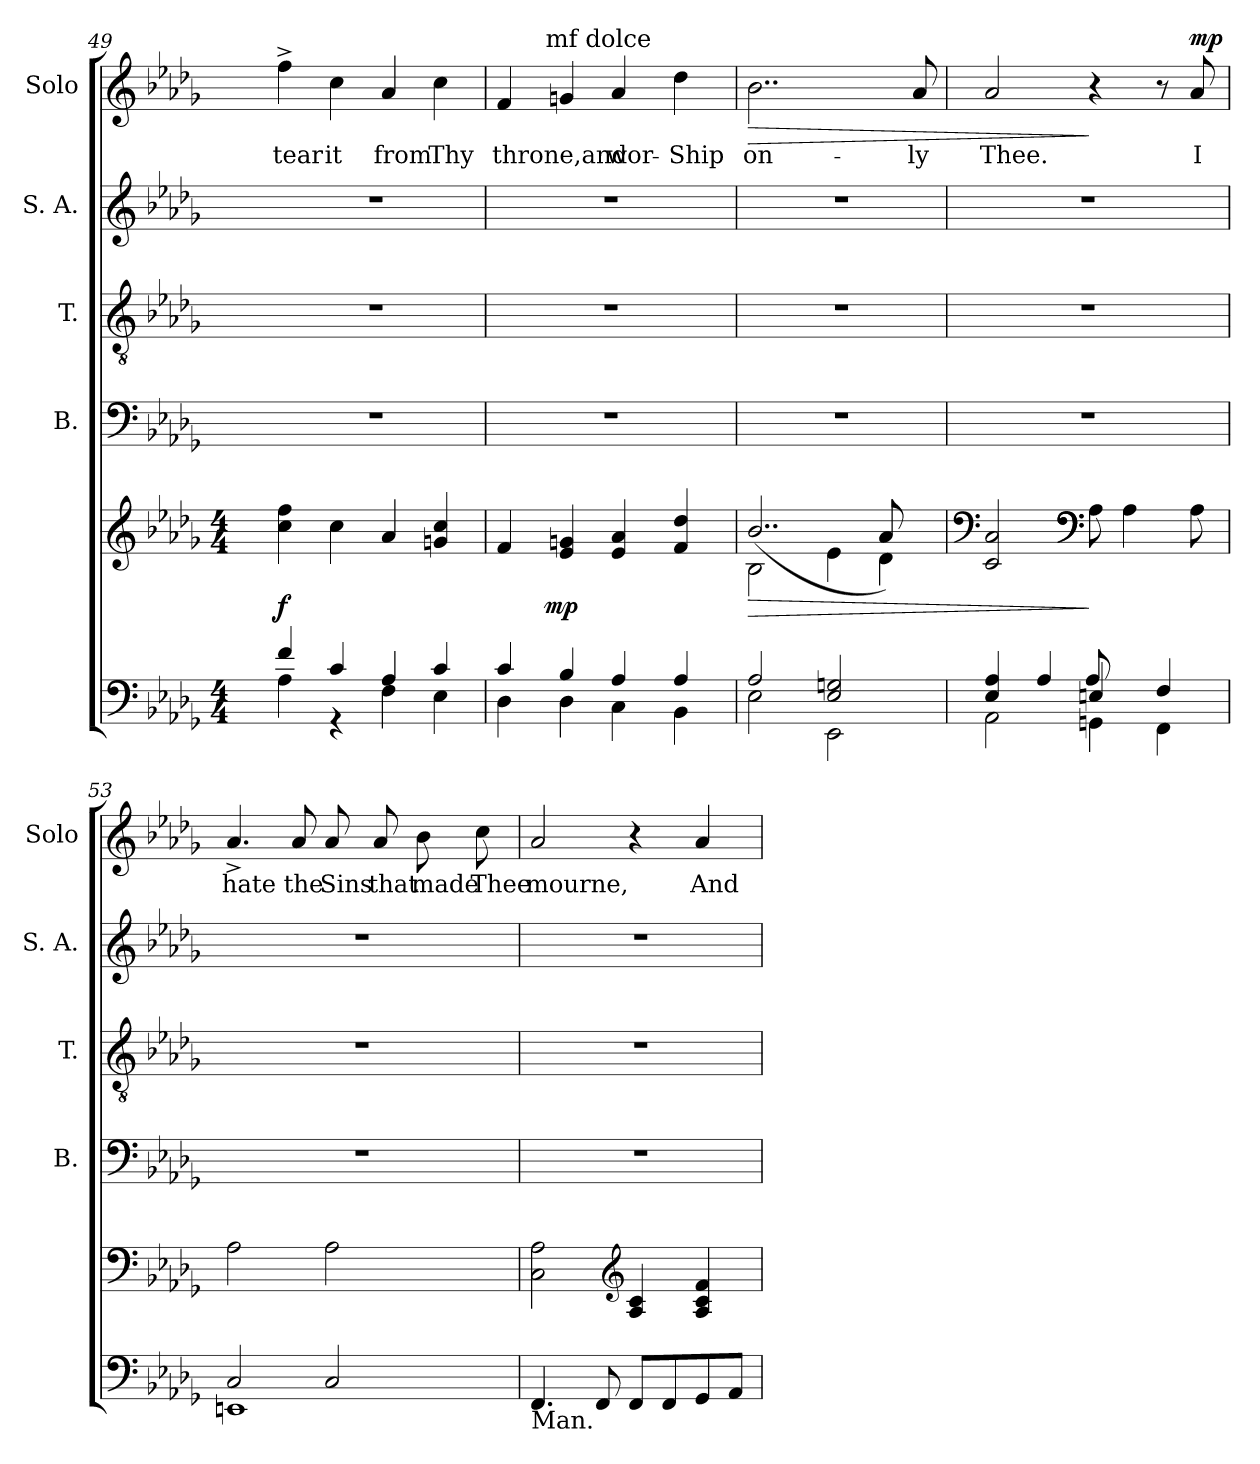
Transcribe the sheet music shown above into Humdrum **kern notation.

**kern	**kern	**dynam	**kern	**kern	**kern	**kern	**text	**dynam
*part6	*part5	*part5	*part4	*part3	*part2	*part1	*part1	*part1
*staff6	*staff5	*staff5	*staff4	*staff3	*staff2	*staff1	*staff1	*staff1
*	*	*	*I"B.	*I"T.	*I"S. A.	*I"Solo	*	*
*	*	*	*I'B.	*I'T.	*I'S. A.	*I'Solo	*	*
*clefF4	*clefG2	*	*clefF4	*clefGv2	*clefG2	*clefG2	*	*
*k[b-e-a-d-g-]	*k[b-e-a-d-g-]	*	*k[b-e-a-d-g-]	*k[b-e-a-d-g-]	*k[b-e-a-d-g-]	*k[b-e-a-d-g-]	*	*
*D-:	*D-:	*	*D-:	*D-:	*D-:	*D-:	*	*
*M4/4	*M4/4	*	*	*	*	*	*	*
=49	=49	=49	=49	=49	=49	=49	=49	=49
*^	*	*	*	*	*	*	*	*
!	!	!	!LO:DY:b	!	!	!	!	!LO:LY:b	!
4A-\	4f/	4cc\ 4ff\	f	1r	1r	1r	4ff^>\	tear	.
!	!	!	!	!	!	!	!	!LO:LY:b	!
4rGG	4c/	4cc\	.	.	.	.	4cc\	it	.
!	!	!	!	!	!	!	!	!LO:LY:b	!
4F\	4A-/	4a-/	.	.	.	.	4a-/	from	.
!	!	!	!	!	!	!	!	!LO:LY:b	!
4E-\	4c/	4gn/ 4cc/	.	.	.	.	4cc\	Thy	.
=50	=50	=50	=50	=50	=50	=50	=50	=50	=50
!	!	!	!	!	!	!	!	!LO:LY:b	!
*	*	*^	*	*	*	*	*^	*	*
4D-\	4c/	4f/	8..ryy	.	1r	1r	1r	4f/	8..ryy	throne,and	.
!	!	!	!	!	!	!	!	!	!LO:TX:a:t=mf dolce	!	!
!	!	!	!	!LO:DY:b	!	!	!	!	!	!	!
.	.	.	2ryy	mp	.	.	.	.	2ryy	.	.
4D-\	4B-/	4e-/ 4gn/	.	.	.	.	.	4gn/	.	.	.
!	!	!	!	!	!	!	!	!	!	!LO:LY:b	!
4C\	4A-/	4e-/ 4a-/	.	.	.	.	.	4a-/	.	wor-	.
.	.	.	4ryy	.	.	.	.	.	4ryy	.	.
!	!	!	!	!	!	!	!	!	!	!LO:LY:b	!
4BB-\	4A-/	4f/ 4dd-/	.	.	.	.	.	4dd-\	.	-Ship	.
.	.	.	32ryy	.	.	.	.	.	32ryy	.	.
!!LO:LB:g=z
=51	=51	=51	=51	=51	=51	=51	=51	=51	=51	=51	=51
!	!	!	!	!	!	!	!	!LO:TX:a:t=s1	!	!	!
!	!	!	!	!LO:HP:b	!	!	!	!	!	!LO:LY:b	!LO:HP:b
*	*	*	*^	*	*	*	*	*v	*v	*	*
2A-/	2E-\	2B-\	(2..b-/	2.ryy	>	1r	1r	1r	2..b-\	on-	>
2EE-\	2E-/ 2Gn/	4e-\	.	.	.	.	.	.	.	.	.
.	.	4d-\	.	8a-/)	.	.	.	.	.	.	.
!	!	!	!	!	!	!	!	!	!	!LO:LY:b	!
.	.	.	8ryy	8ryy	.	.	.	.	8a-/	-ly	.
=52	=52	=52	=52	=52	=52	=52	=52	=52	=52	=52	=52
*	*^	*	*	*	*	*	*	*	*	*	*
!	!	!	!	!	!	!	!	!	!	!	!LO:LY:b	!
*	*	*	*	*v	*v	*	*	*	*	*	*	*
2AA-\	4E-/ 4A-/	2ryy	2ryy	2c/ 2a-/	.	1r	1r	1r	2a-/	Thee.	.
.	4A-/	.	.	.	.	.	.	.	.	.	.
*	*	*	*clefF4	*	*	*	*	*	*	*	*
4En/	8A-/	4GGn\	2ryy	8A-\	]	.	.	.	4r	.	]
.	4.ryy	.	.	4A-\	.	.	.	.	.	.	.
4FF\	.	4F/	.	.	.	.	.	.	8r	.	.
!	!	!	!	!	!	!	!	!	!	!LO:LY:b	!LO:DY:a
.	.	.	.	8A-\	.	.	.	.	8a-/	I	mp
*	*v	*v	*	*	*	*	*	*	*	*	*
=53	=53	=53	=53	=53	=53	=53	=53	=53	=53	=53
!	!	!	!	!	!	!	!	!	!LO:LY:b	!
*	*	*v	*v	*	*	*	*	*	*	*
1EEn	2C/	2A-\	.	1r	1r	1r	4.a-^</	hate	.
!	!	!	!	!	!	!	!	!LO:LY:b	!
.	.	.	.	.	.	.	8a-/	the	.
!	!	!	!	!	!	!	!	!LO:LY:b	!
.	2C/	2A-\	.	.	.	.	8a-/	Sins	.
!	!	!	!	!	!	!	!	!LO:LY:b	!
.	.	.	.	.	.	.	8a-/	that	.
!	!	!	!	!	!	!	!	!LO:LY:b	!
.	.	.	.	.	.	.	8b-\	made	.
!	!	!	!	!	!	!	!	!LO:LY:b	!
.	.	.	.	.	.	.	8cc\	Thee	.
*v	*v	*	*	*	*	*	*	*	*
!!LO:PB:g=z
=54	=54	=54	=54	=54	=54	=54	=54	=54
!LO:TX:b:t=Man.	!	!	!	!	!	!	!	!
!	!	!	!	!	!	!	!LO:LY:b	!
4.FF/	2C\ 2A-\	.	1r	1r	1r	2a-/	mourne,	.
8FF/	.	.	.	.	.	.	.	.
*	*clefG2	*	*	*	*	*	*	*
8FF/L	4A-/ 4c/	.	.	.	.	4r	.	.
8FF/	.	.	.	.	.	.	.	.
!	!	!	!	!	!	!	!LO:LY:b	!
8GG-/	4A-/ 4c/ 4f/	.	.	.	.	4a-/	And	.
8AA-/J	.	.	.	.	.	.	.	.
=	=	=	=	=	=	=	=	=
*-	*-	*-	*-	*-	*-	*-	*-	*-
